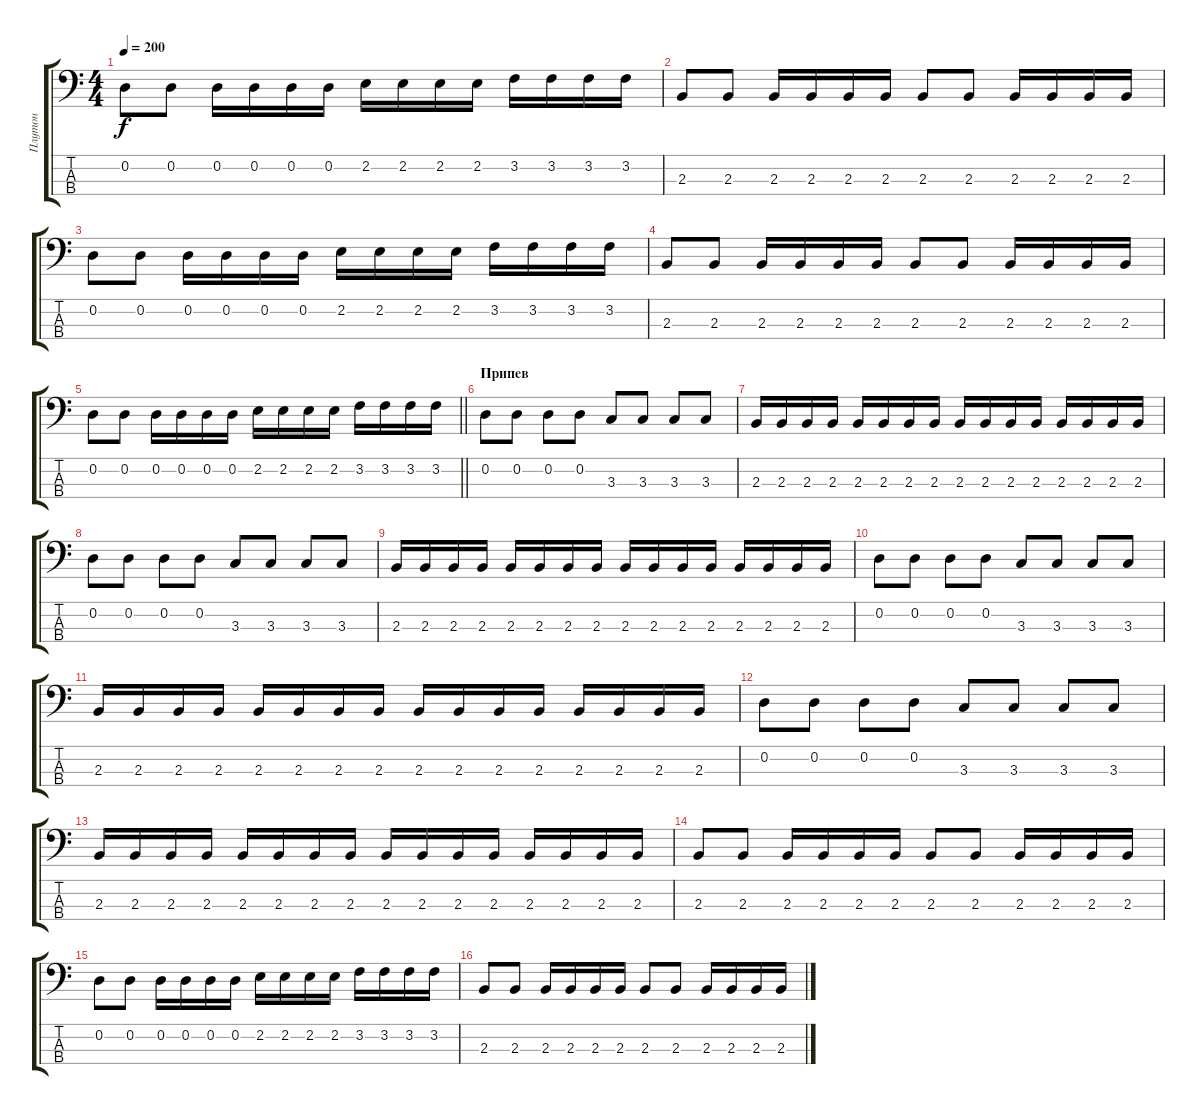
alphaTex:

\track ("Плутон" "Плутон") {instrument electricbassfinger}
\staff {score tabs}
\tuning (G2 D2 A1 E1) {hide}
\ts (4 4)
\tempo 200
\clef f4
\ks c
0.2.8{dy f} 0.2.8 0.2.16 0.2.16 0.2.16 0.2.16 2.2.16 2.2.16 2.2.16 2.2.16 3.2.16 3.2.16 3.2.16 3.2.16 |
2.3.8 2.3.8 2.3.16 2.3.16 2.3.16 2.3.16 2.3.8 2.3.8 2.3.16 2.3.16 2.3.16 2.3.16 |
0.2.8 0.2.8 0.2.16 0.2.16 0.2.16 0.2.16 2.2.16 2.2.16 2.2.16 2.2.16 3.2.16 3.2.16 3.2.16 3.2.16 |
2.3.8 2.3.8 2.3.16 2.3.16 2.3.16 2.3.16 2.3.8 2.3.8 2.3.16 2.3.16 2.3.16 2.3.16 |
\barLineRight lightlight
0.2.8 0.2.8 0.2.16 0.2.16 0.2.16 0.2.16 2.2.16 2.2.16 2.2.16 2.2.16 3.2.16 3.2.16 3.2.16 3.2.16 |
\section ("" "Припев")
0.2.8 0.2.8 0.2.8 0.2.8 3.3.8 3.3.8 3.3.8 3.3.8 |
2.3.16 2.3.16 2.3.16 2.3.16 2.3.16 2.3.16 2.3.16 2.3.16 2.3.16 2.3.16 2.3.16 2.3.16 2.3.16 2.3.16 2.3.16 2.3.16 |
0.2.8 0.2.8 0.2.8 0.2.8 3.3.8 3.3.8 3.3.8 3.3.8 |
2.3.16 2.3.16 2.3.16 2.3.16 2.3.16 2.3.16 2.3.16 2.3.16 2.3.16 2.3.16 2.3.16 2.3.16 2.3.16 2.3.16 2.3.16 2.3.16 |
0.2.8 0.2.8 0.2.8 0.2.8 3.3.8 3.3.8 3.3.8 3.3.8 |
2.3.16 2.3.16 2.3.16 2.3.16 2.3.16 2.3.16 2.3.16 2.3.16 2.3.16 2.3.16 2.3.16 2.3.16 2.3.16 2.3.16 2.3.16 2.3.16 |
0.2.8 0.2.8 0.2.8 0.2.8 3.3.8 3.3.8 3.3.8 3.3.8 |
2.3.16 2.3.16 2.3.16 2.3.16 2.3.16 2.3.16 2.3.16 2.3.16 2.3.16 2.3.16 2.3.16 2.3.16 2.3.16 2.3.16 2.3.16 2.3.16 |
2.3.8 2.3.8 2.3.16 2.3.16 2.3.16 2.3.16 2.3.8 2.3.8 2.3.16 2.3.16 2.3.16 2.3.16 |
0.2.8 0.2.8 0.2.16 0.2.16 0.2.16 0.2.16 2.2.16 2.2.16 2.2.16 2.2.16 3.2.16 3.2.16 3.2.16 3.2.16 |
2.3.8 2.3.8 2.3.16 2.3.16 2.3.16 2.3.16 2.3.8 2.3.8 2.3.16 2.3.16 2.3.16 2.3.16
